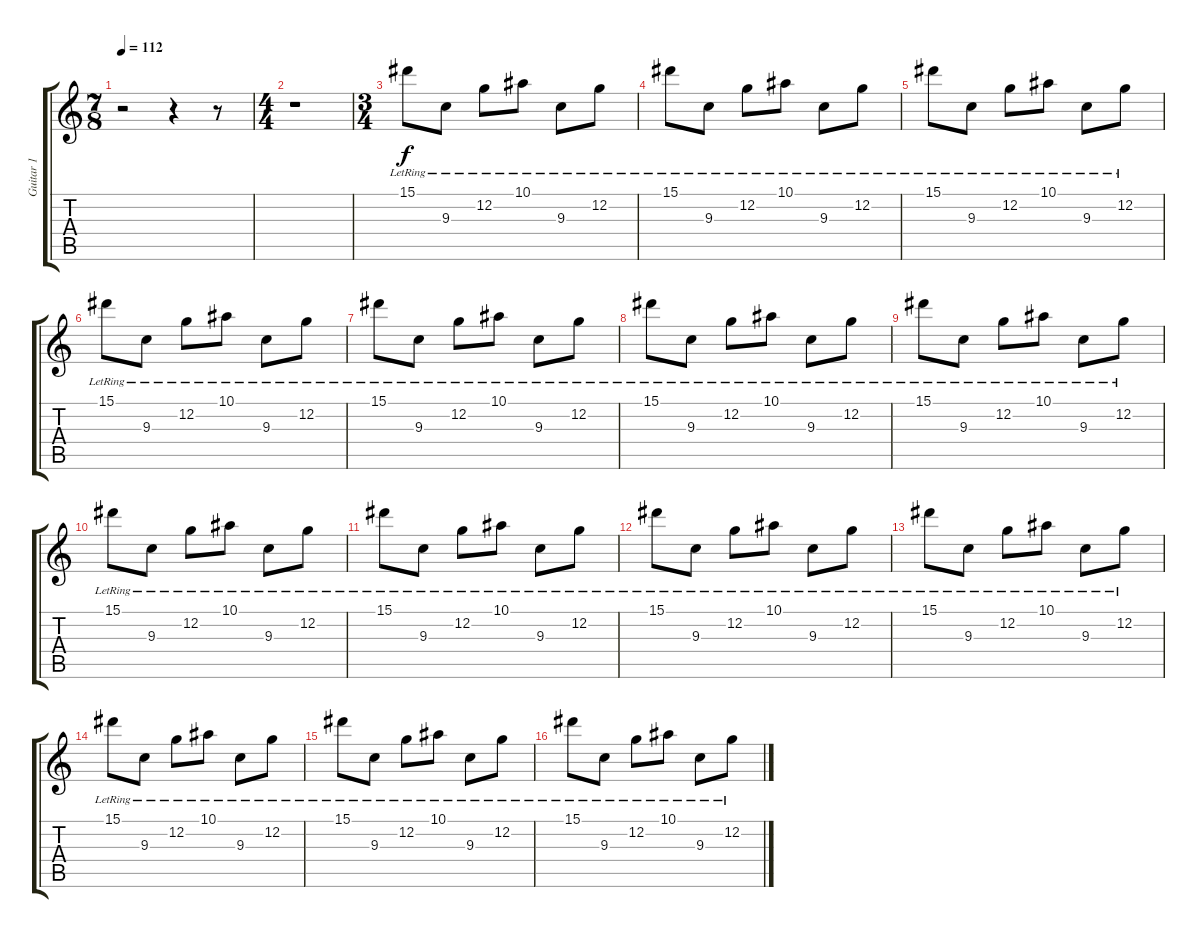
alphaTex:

\track ("Guitar 1" "Guitar 1") {instrument electricguitarjazz}
\staff {score tabs}
\tuning (C4 G3 Eb3 Bb2 F2 C2) {hide}
\ts (7 8)
\tempo 112
\clef g2
\ks c
r.2{dy f} r.4 r.8 |
\ts (4 4)
r.1 |
\ts (3 4)
15.1{lr}.8 9.3{lr}.8 12.2{lr}.8 10.1{lr}.8 9.3{lr}.8 12.2{lr}.8 |
15.1{lr}.8 9.3{lr}.8 12.2{lr}.8 10.1{lr}.8 9.3{lr}.8 12.2{lr}.8 |
15.1{lr}.8 9.3{lr}.8 12.2{lr}.8 10.1{lr}.8 9.3{lr}.8 12.2{lr}.8 |
15.1{lr}.8 9.3{lr}.8 12.2{lr}.8 10.1{lr}.8 9.3{lr}.8 12.2{lr}.8 |
15.1{lr}.8 9.3{lr}.8 12.2{lr}.8 10.1{lr}.8 9.3{lr}.8 12.2{lr}.8 |
15.1{lr}.8 9.3{lr}.8 12.2{lr}.8 10.1{lr}.8 9.3{lr}.8 12.2{lr}.8 |
15.1{lr}.8 9.3{lr}.8 12.2{lr}.8 10.1{lr}.8 9.3{lr}.8 12.2{lr}.8 |
15.1{lr}.8 9.3{lr}.8 12.2{lr}.8 10.1{lr}.8 9.3{lr}.8 12.2{lr}.8 |
15.1{lr}.8 9.3{lr}.8 12.2{lr}.8 10.1{lr}.8 9.3{lr}.8 12.2{lr}.8 |
15.1{lr}.8 9.3{lr}.8 12.2{lr}.8 10.1{lr}.8 9.3{lr}.8 12.2{lr}.8 |
15.1{lr}.8 9.3{lr}.8 12.2{lr}.8 10.1{lr}.8 9.3{lr}.8 12.2{lr}.8 |
15.1{lr}.8 9.3{lr}.8 12.2{lr}.8 10.1{lr}.8 9.3{lr}.8 12.2{lr}.8 |
15.1{lr}.8 9.3{lr}.8 12.2{lr}.8 10.1{lr}.8 9.3{lr}.8 12.2{lr}.8 |
15.1{lr}.8 9.3{lr}.8 12.2{lr}.8 10.1{lr}.8 9.3{lr}.8 12.2{lr}.8
